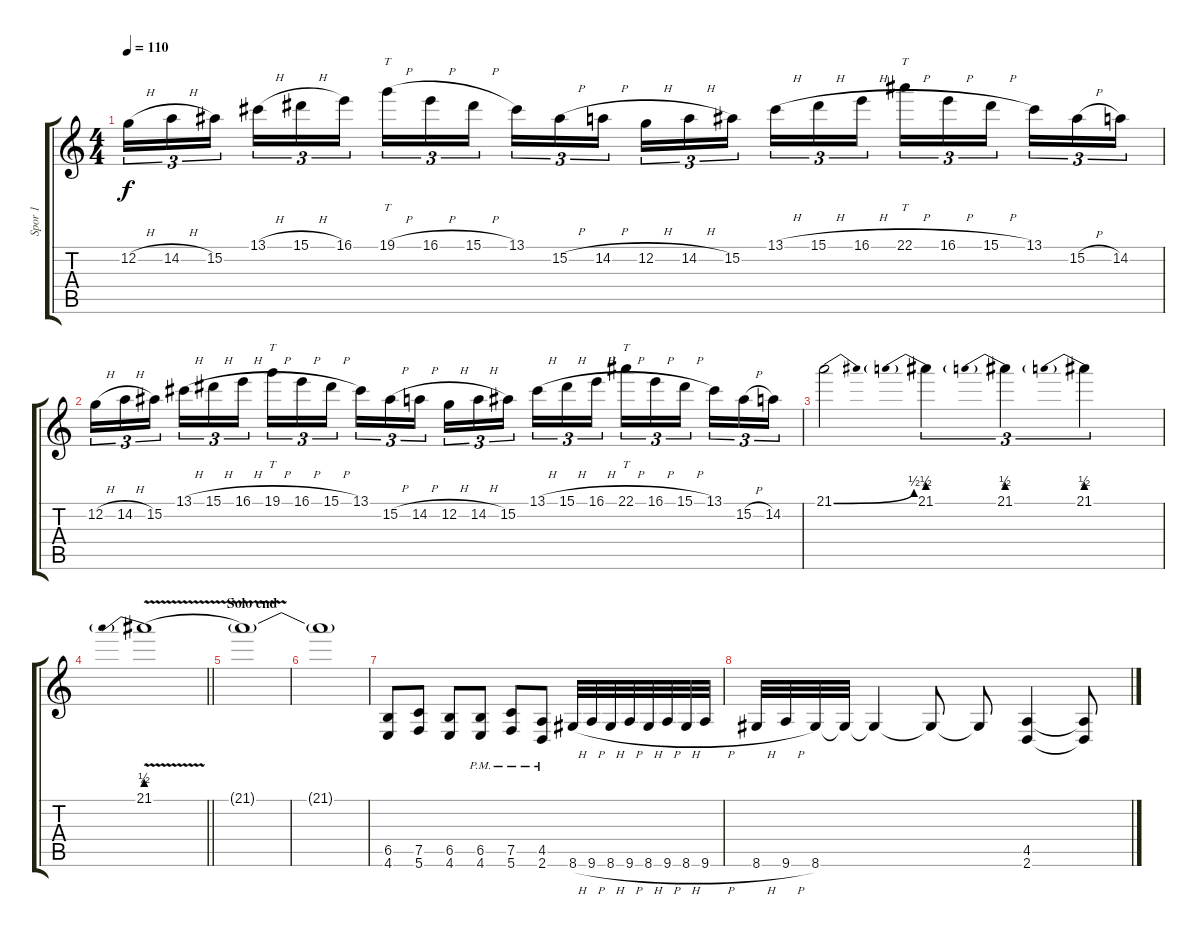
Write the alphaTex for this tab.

\track ("Spor 1" "Spor 1") {instrument distortionguitar}
\staff {score tabs}
\tuning (C4 G3 Eb3 Bb2 F2 C2) {hide}
\ts (4 4)
\tempo 110
\clef g2
\ks c
12.2{h}.16{tu (3 2) dy f} 14.2{h}.16{tu (3 2)} 15.2.16{tu (3 2) beam splitsecondary} 13.1{h}.16{tu (3 2)} 15.1{h}.16{tu (3 2)} 16.1.16{tu (3 2)} 19.1{h}.16{tt tu (3 2)} 16.1{h}.16{tu (3 2)} 15.1{h}.16{tu (3 2) beam splitsecondary} 13.1.16{tu (3 2)} 15.2{h}.16{tu (3 2)} 14.2{h}.16{tu (3 2)} 12.2{h}.16{tu (3 2)} 14.2{h}.16{tu (3 2)} 15.2.16{tu (3 2) beam splitsecondary} 13.1{h}.16{tu (3 2)} 15.1{h}.16{tu (3 2)} 16.1{h}.16{tu (3 2)} 22.1{h}.16{tt tu (3 2)} 16.1{h}.16{tu (3 2)} 15.1{h}.16{tu (3 2) beam splitsecondary} 13.1.16{tu (3 2)} 15.2{h}.16{tu (3 2)} 14.2.16{tu (3 2)} |
12.2{h}.16{tu (3 2)} 14.2{h}.16{tu (3 2)} 15.2.16{tu (3 2) beam splitsecondary} 13.1{h}.16{tu (3 2)} 15.1{h}.16{tu (3 2)} 16.1{h}.16{tu (3 2)} 19.1{h}.16{tt tu (3 2)} 16.1{h}.16{tu (3 2)} 15.1{h}.16{tu (3 2) beam splitsecondary} 13.1.16{tu (3 2)} 15.2{h}.16{tu (3 2)} 14.2{h}.16{tu (3 2)} 12.2{h}.16{tu (3 2)} 14.2{h}.16{tu (3 2)} 15.2.16{tu (3 2) beam splitsecondary} 13.1{h}.16{tu (3 2)} 15.1{h}.16{tu (3 2)} 16.1{h}.16{tu (3 2)} 22.1{h}.16{tt tu (3 2)} 16.1{h}.16{tu (3 2)} 15.1{h}.16{tu (3 2) beam splitsecondary} 13.1.16{tu (3 2)} 15.2{h}.16{tu (3 2)} 14.2.16{tu (3 2)} |
21.1{be (bend 0 0 60 2)}.2 21.1{be (prebend 0 2 60 2)}.4{tu (3 2)} 21.1{be (prebend 0 2 60 2)}.4{tu (3 2)} 21.1{be (prebend 0 2 60 2)}.4{tu (3 2)} |
\barLineRight lightlight
21.1{be (prebend 0 2 60 2) v}.1 |
\section ("" "Solo end")
21.1{t}.1 |
21.1{t}.1 |
(6.5 4.6).8 (7.5 5.6).8 (6.5 4.6).8 (6.5{pm} 4.6{pm}).8 (7.5{pm} 5.6{pm}).8 (4.5{pm} 2.6{pm}).8 8.6{h}.32 9.6{h}.32 8.6{h}.32 9.6{h}.32 8.6{h}.32 9.6{h}.32 8.6{h}.32 9.6{h}.32 |
8.6{h}.32 9.6{h}.32 8.6.32 8.6{t}.32 8.6{t}.4 8.6{t}.8 8.6{t}.8 (4.5 2.6).4 (4.5{t} 2.6{t}).8
